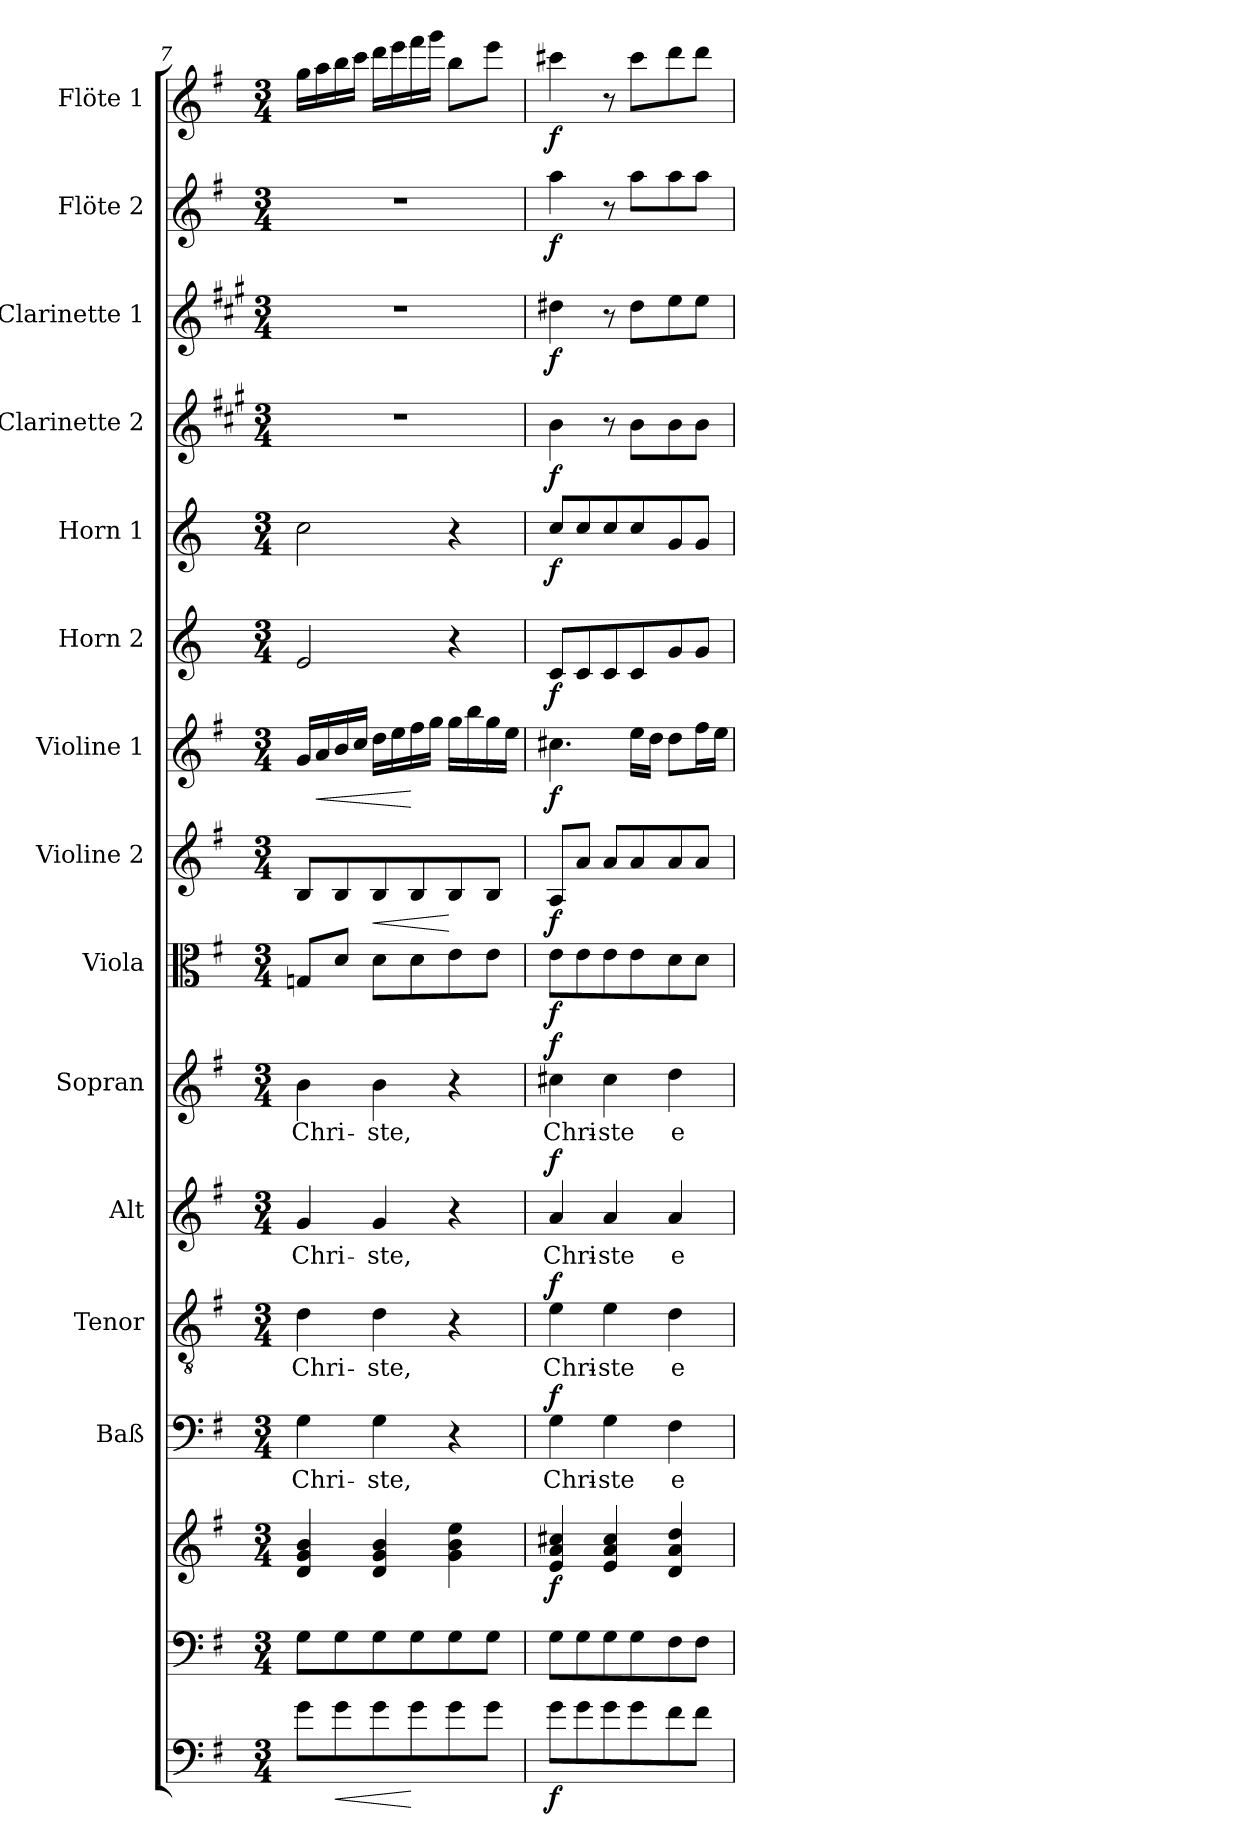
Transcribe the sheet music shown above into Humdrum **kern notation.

**kern	**dynam	**kern	**kern	**dynam	**kern	**text	**dynam	**kern	**text	**dynam	**kern	**text	**dynam	**kern	**text	**dynam	**kern	**dynam	**kern	**dynam	**kern	**dynam	**kern	**dynam	**kern	**dynam	**kern	**dynam	**kern	**dynam	**kern	**dynam	**kern	**dynam
*part15	*part15	*part14	*part14	*part14	*part13	*part13	*part13	*part12	*part12	*part12	*part11	*part11	*part11	*part10	*part10	*part10	*part9	*part9	*part8	*part8	*part7	*part7	*part6	*part6	*part5	*part5	*part4	*part4	*part3	*part3	*part2	*part2	*part1	*part1
*staff16	*staff16	*staff15	*staff14	*staff14/15	*staff13	*staff13	*staff13	*staff12	*staff12	*staff12	*staff11	*staff11	*staff11	*staff10	*staff10	*staff10	*staff9	*staff9	*staff8	*staff8	*staff7	*staff7	*staff6	*staff6	*staff5	*staff5	*staff4	*staff4	*staff3	*staff3	*staff2	*staff2	*staff1	*staff1
*	*	*	*	*	*I"Baß	*	*	*I"Tenor	*	*	*I"Alt	*	*	*I"Sopran	*	*	*I"Viola	*	*I"Violine 2	*	*I"Violine 1	*	*I"Horn 2	*	*I"Horn 1	*	*I"Clarinette 2	*	*I"Clarinette 1	*	*I"Flöte 2	*	*I"Flöte 1	*
*	*	*	*	*	*I'Baß	*	*	*I'Ten	*	*	*I'Alt	*	*	*I'Sop	*	*	*I'Vla.	*	*I'Vln. 2	*	*I'Vln. 1	*	*I'Hrn. 2	*	*I'Hrn. 1	*	*I'Cl. 2	*	*I'Cl. 1	*	*I'Fl. 2	*	*I'Fl. 1	*
*clefF4	*	*clefF4	*clefG2	*	*clefF4	*	*	*clefGv2	*	*	*clefG2	*	*	*clefG2	*	*	*clefC3	*	*clefG2	*	*clefG2	*	*clefG2	*	*clefG2	*	*clefG2	*	*clefG2	*	*clefG2	*	*clefG2	*
*ITrd7c12	*	*	*	*	*	*	*	*	*	*	*	*	*	*	*	*	*	*	*	*	*	*	*ITrd3c5	*	*ITrd3c5	*	*ITrd1c2	*	*ITrd1c2	*	*	*	*	*
*k[f#]	*	*k[f#]	*k[f#]	*	*k[f#]	*	*	*k[f#]	*	*	*k[f#]	*	*	*k[f#]	*	*	*k[f#]	*	*k[f#]	*	*k[f#]	*	*k[f#]	*	*k[f#]	*	*k[f#]	*	*k[f#]	*	*k[f#]	*	*k[f#]	*
*G:	*	*G:	*G:	*	*G:	*	*	*G:	*	*	*G:	*	*	*G:	*	*	*G:	*	*G:	*	*G:	*	*G:	*	*G:	*	*G:	*	*G:	*	*G:	*	*G:	*
*M3/4	*	*M3/4	*M3/4	*	*M3/4	*	*	*M3/4	*	*	*M3/4	*	*	*M3/4	*	*	*M3/4	*	*M3/4	*	*M3/4	*	*M3/4	*	*M3/4	*	*M3/4	*	*M3/4	*	*M3/4	*	*M3/4	*
=7	=7	=7	=7	=7	=7	=7	=7	=7	=7	=7	=7	=7	=7	=7	=7	=7	=7	=7	=7	=7	=7	=7	=7	=7	=7	=7	=7	=7	=7	=7	=7	=7	=7	=7
!	!	!	!	!	!	!LO:LY:b	!	!	!LO:LY:b	!	!	!LO:LY:b	!	!	!LO:LY:b	!	!	!	!	!	!	!	!	!	!	!	!	!	!	!	!	!	!	!
8G\L	.	8G\L	4d/ 4g/ 4b/	.	4G\	Chri-	.	4d\	Chri-	.	4g/	Chri-	.	4b\	Chri-	.	8Gn/L	.	8B/L	.	16g/LL	.	2B/	.	2g\	.	2.r	.	2.r	.	2.r	.	16gg\LL	.
!	!	!	!	!	!	!	!	!	!	!	!	!	!	!	!	!	!	!	!	!	!	!LO:HP:b	!	!	!	!	!	!	!	!	!	!	!	!
.	.	.	.	.	.	.	.	.	.	.	.	.	.	.	.	.	.	.	.	.	16a/	<	.	.	.	.	.	.	.	.	.	.	16aa\	.
!	!LO:HP:b	!	!	!	!	!	!	!	!	!	!	!	!	!	!	!	!	!	!	!	!	!	!	!	!	!	!	!	!	!	!	!	!	!
8G\	<	8G\	.	.	.	.	.	.	.	.	.	.	.	.	.	.	8d/J	.	8B/	.	16b/	.	.	.	.	.	.	.	.	.	.	.	16bb\	.
.	.	.	.	.	.	.	.	.	.	.	.	.	.	.	.	.	.	.	.	.	16cc/JJ	.	.	.	.	.	.	.	.	.	.	.	16ccc\JJ	.
!	!	!	!	!	!	!LO:LY:b	!	!	!LO:LY:b	!	!	!LO:LY:b	!	!	!LO:LY:b	!	!	!	!	!LO:HP:b	!	!	!	!	!	!	!	!	!	!	!	!	!	!
8G\	.	8G\	4d/ 4g/ 4b/	.	4G\	-ste,	.	4d\	-ste,	.	4g/	-ste,	.	4b\	-ste,	.	8d\L	.	8B/	<	16dd\LL	.	.	.	.	.	.	.	.	.	.	.	16ddd\LL	.
.	.	.	.	.	.	.	.	.	.	.	.	.	.	.	.	.	.	.	.	.	16ee\	.	.	.	.	.	.	.	.	.	.	.	16eee\	.
8G\	[	8G\	.	.	.	.	.	.	.	.	.	.	.	.	.	.	8d\	.	8B/	.	16ff#\	[	.	.	.	.	.	.	.	.	.	.	16fff#\	.
.	.	.	.	.	.	.	.	.	.	.	.	.	.	.	.	.	.	.	.	.	16gg\JJ	.	.	.	.	.	.	.	.	.	.	.	16ggg\JJ	.
8G\	.	8G\	4g\ 4b\ 4ee\	.	4r	.	.	4r	.	.	4r	.	.	4r	.	.	8e\	.	8B/	[	16gg\LL	.	4r	.	4r	.	.	.	.	.	.	.	8bb\L	.
.	.	.	.	.	.	.	.	.	.	.	.	.	.	.	.	.	.	.	.	.	16bb\	.	.	.	.	.	.	.	.	.	.	.	.	.
8G\J	.	8G\J	.	.	.	.	.	.	.	.	.	.	.	.	.	.	8e\J	.	8B/J	.	16gg\	.	.	.	.	.	.	.	.	.	.	.	8eee\J	.
.	.	.	.	.	.	.	.	.	.	.	.	.	.	.	.	.	.	.	.	.	16ee\JJ	.	.	.	.	.	.	.	.	.	.	.	.	.
=8	=8	=8	=8	=8	=8	=8	=8	=8	=8	=8	=8	=8	=8	=8	=8	=8	=8	=8	=8	=8	=8	=8	=8	=8	=8	=8	=8	=8	=8	=8	=8	=8	=8	=8
!	!LO:DY:b	!	!	!LO:DY:b	!	!LO:LY:b	!LO:DY:a	!	!LO:LY:b	!LO:DY:a	!	!LO:LY:b	!LO:DY:a	!	!LO:LY:b	!LO:DY:a	!	!LO:DY:b	!	!LO:DY:b	!	!LO:DY:b	!	!LO:DY:b	!	!LO:DY:b	!	!LO:DY:b	!	!LO:DY:b	!	!LO:DY:b	!	!LO:DY:b
8G\L	f	8G\L	4e/ 4a/ 4cc#X/	f	4G\	Chri-	f	4e\	Chri-	f	4a/	Chri-	f	4cc#X\	Chri-	f	8e\L	f	8A/L	f	4.cc#X\	f	8G/L	f	8g/L	f	4a\	f	4cc#X\	f	4aa\	f	4ccc#X\	f
8G\	.	8G\	.	.	.	.	.	.	.	.	.	.	.	.	.	.	8e\	.	8a/J	.	.	.	8G/	.	8g/	.	.	.	.	.	.	.	.	.
!	!	!	!	!	!	!LO:LY:b	!	!	!LO:LY:b	!	!	!LO:LY:b	!	!	!LO:LY:b	!	!	!	!	!	!	!	!	!	!	!	!	!	!	!	!	!	!	!
8G\	.	8G\	4e/ 4a/ 4cc#/	.	4G\	-ste	.	4e\	-ste	.	4a/	-ste	.	4cc#\	-ste	.	8e\	.	8a/L	.	.	.	8G/	.	8g/	.	8r	.	8r	.	8r	.	8r	.
8G\	.	8G\	.	.	.	.	.	.	.	.	.	.	.	.	.	.	8e\	.	8a/	.	16ee\LL	.	8G/	.	8g/	.	8a\L	.	8cc#\L	.	8aa\L	.	8ccc#\L	.
.	.	.	.	.	.	.	.	.	.	.	.	.	.	.	.	.	.	.	.	.	16dd\JJ	.	.	.	.	.	.	.	.	.	.	.	.	.
!	!	!	!	!	!	!LO:LY:b	!	!	!LO:LY:b	!	!	!LO:LY:b	!	!	!LO:LY:b	!	!	!	!	!	!	!	!	!	!	!	!	!	!	!	!	!	!	!
8F#\	.	8F#\	4d/ 4a/ 4dd/	.	4F#\	e-	.	4d\	e-	.	4a/	e-	.	4dd\	e-	.	8d\	.	8a/	.	8dd\L	.	8d/	.	8d/	.	8a\	.	8dd\	.	8aa\	.	8ddd\	.
8F#\J	.	8F#\J	.	.	.	.	.	.	.	.	.	.	.	.	.	.	8d\J	.	8a/J	.	16ff#\L	.	8d/J	.	8d/J	.	8a\J	.	8dd\J	.	8aa\J	.	8ddd\J	.
.	.	.	.	.	.	.	.	.	.	.	.	.	.	.	.	.	.	.	.	.	16ee\JJ	.	.	.	.	.	.	.	.	.	.	.	.	.
=	=	=	=	=	=	=	=	=	=	=	=	=	=	=	=	=	=	=	=	=	=	=	=	=	=	=	=	=	=	=	=	=	=	=
*-	*-	*-	*-	*-	*-	*-	*-	*-	*-	*-	*-	*-	*-	*-	*-	*-	*-	*-	*-	*-	*-	*-	*-	*-	*-	*-	*-	*-	*-	*-	*-	*-	*-	*-
